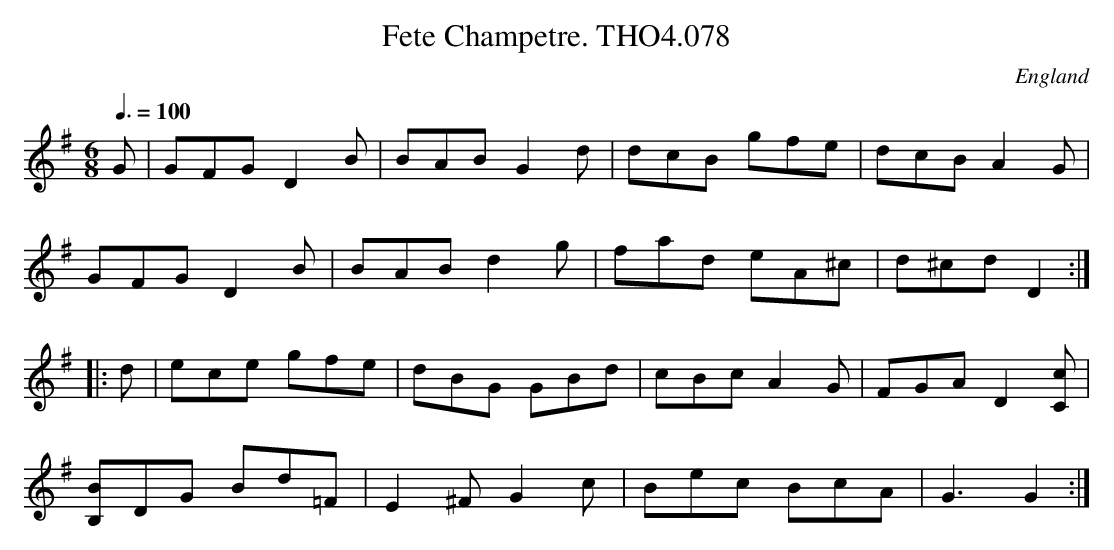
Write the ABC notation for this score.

X:1
T:Fete Champetre. THO4.078
O:England
M:6/8
L:1/8
Q:3/8=100
K:G major
G|GFG D2 B|BAB G2 d|dcB gfe|dcB A2 G|
GFG D2 B|BAB d2 g|fad eA^c|d^cd D2:|
|:d|ece gfe|dBG GBd|cBc A2 G|FGA D2 [cC]|
[BB,]DG Bd=F|E2 ^F G2 c|Bec BcA|G3 G2:|
